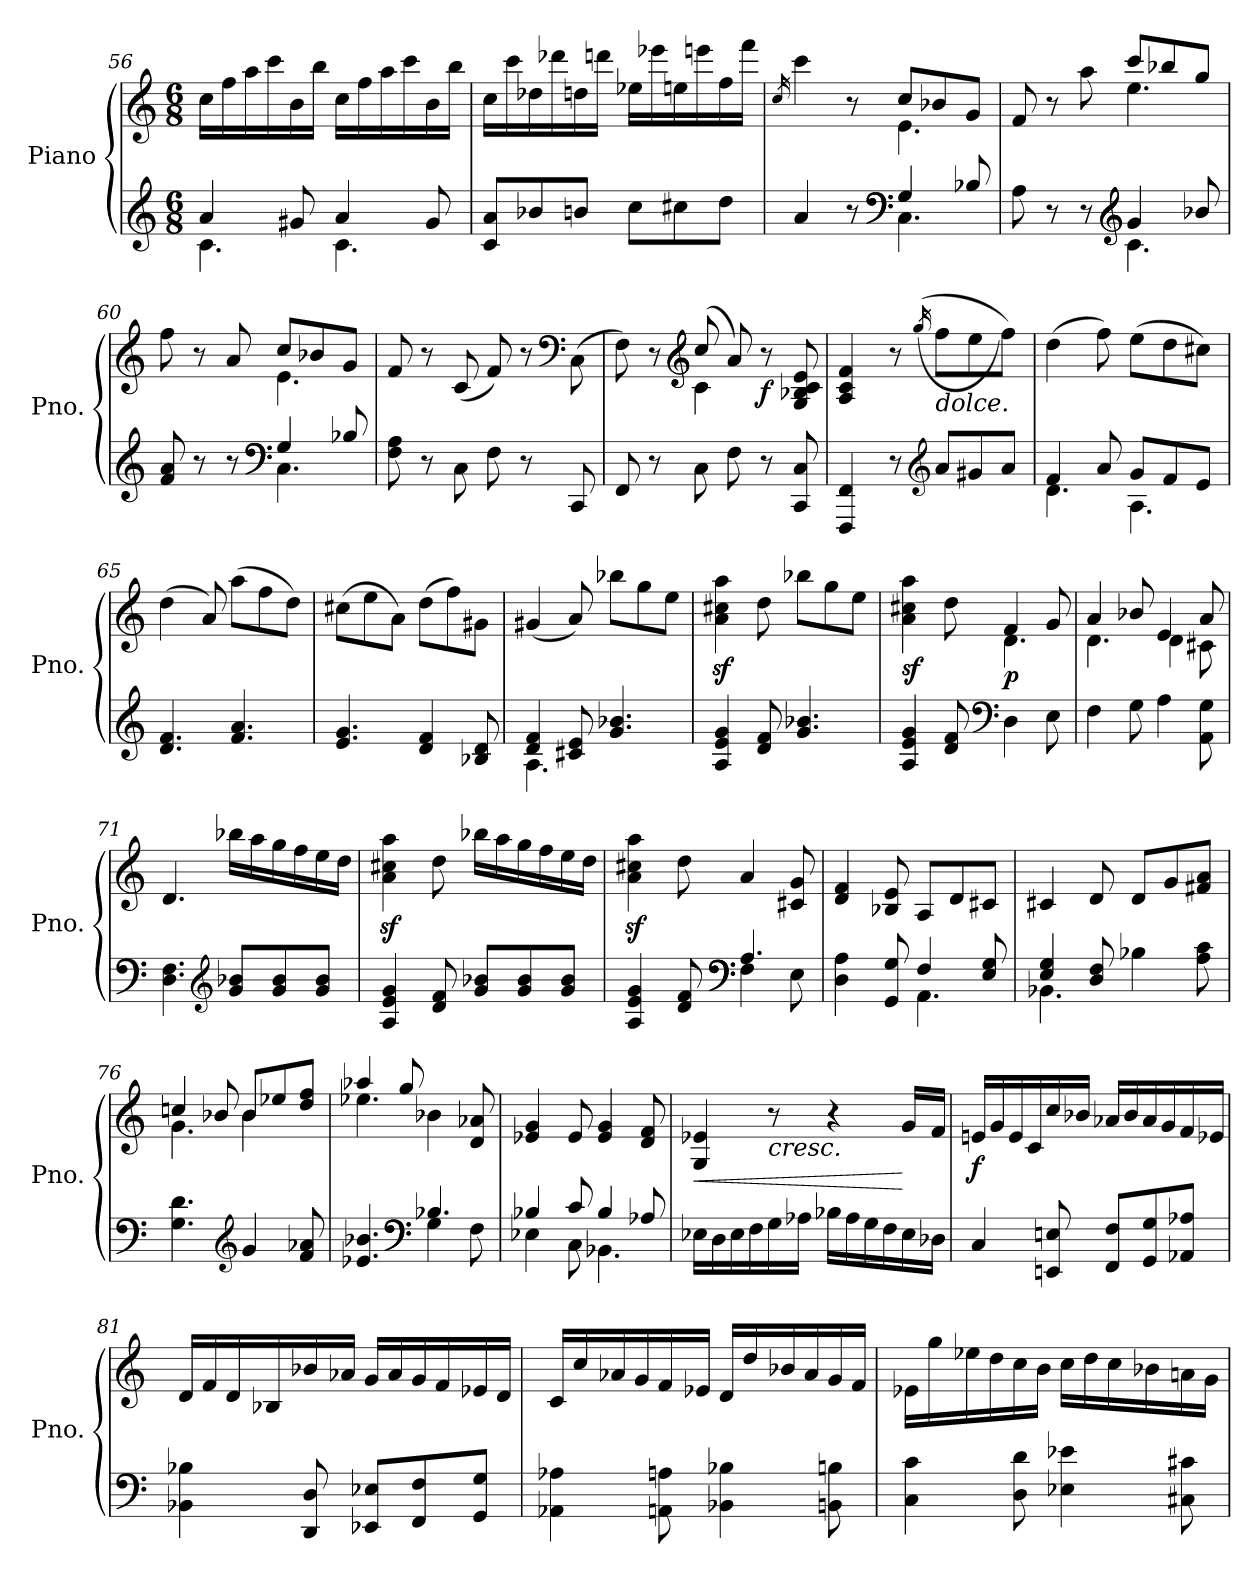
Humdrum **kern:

**kern	**kern	**dynam
*part1	*part1	*part1
*staff2	*staff1	*staff1/2
*I"Piano	*	*
*I'Pno.	*	*
*clefG2	*clefG2	*
*k[]	*k[]	*
*M6/8	*M6/8	*
=56	=56	=56
*^	*	*
4a/	4.c\	16cc\LL	.
.	.	16ff\	.
.	.	16aa\	.
.	.	16ccc\	.
8g#X/	.	16b\	.
.	.	16bb\JJ	.
4a/	4.c\	16cc\LL	.
.	.	16ff\	.
.	.	16aa\	.
.	.	16ccc\	.
8g#/	.	16b\	.
.	.	16bb\JJ	.
*v	*v	*	*
=57	=57	=57
8c/ 8a/L	16cc\LL	.
.	16ccc\	.
8b-X/	16dd-X\	.
.	16ddd-X\	.
8bn/J	16ddn\	.
.	16dddn\JJ	.
8cc\L	16ee-X\LL	.
.	16eee-X\	.
8cc#X\	16een\	.
.	16eeen\	.
8dd\J	16ff\	.
.	16fff\JJ	.
!!LO:LB:g=z
=58	=58	=58
.	16qcc/	.
*^	*^	*
4a/	4.ryy	4ccc\	4.ryy	.
8r	.	8r	.	.
*clefF4	*	*	*	*
4G/	4.C\	8cc/L	4.e\	.
.	.	8b-X/	.	.
8B-X/	.	8g/J	.	.
=59	=59	=59	=59	=59
8A\	4.ryy	8f/	4.ryy	.
8r	.	8r	.	.
8r	.	8aa\	.	.
*clefG2	*	*	*	*
4g/	4.c\	8ccc/L	4.ee\	.
.	.	8bb-X/	.	.
8b-X/	.	8gg/J	.	.
=60	=60	=60	=60	=60
8f/ 8a/	4.ryy	8ff\	4.ryy	.
8r	.	8r	.	.
8r	.	8a/	.	.
*clefF4	*	*	*	*
4G/	4.C\	8cc/L	4.e\	.
.	.	8b-X/	.	.
8B-X/	.	8g/J	.	.
*v	*v	*	*	*
*	*v	*v	*
=61	=61	=61
8F\ 8A\	8f/	.
8r	8r	.
8C\	(8c/	.
8F\	8f/)	.
8r	8r	.
*	*clefF4	*
8CC/	(8C\	.
!!LO:LB:g=z
=62	=62	=62
*	*^	*
8FF/	8F\)	8ryy	.
8r	8r	8ryy	.
*	*clefG2	*	*
8C\	(8cc/	4c\	.
8F\	8a/)	.	.
!	!	!	!LO:DY:b
8r	8r	8ryy	f
8CC/ 8C/	8G/ 8B-X/ 8c/ 8e/	8ryy	.
*	*v	*v	*
=63	=63	=63
4FFF/ 4FF/	4A/ 4c/ 4f/	.
8r	8r	.
*clefG2	*	*
.	((16qgg/	.
!	!LO:TX:b:i:t=dolce.	!
8a/L	8ff\L	.
8g#X/	8ee\	.
8a/J	8ff\J))	.
=64	=64	=64
*^	*	*
4f/	4.d\	(4dd\	.
8a/	.	8ff\)	.
8g/L	4.A\	(8ee\L	.
8f/	.	8dd\	.
8e/J	.	8cc#X\J)	.
*v	*v	*	*
=65	=65	=65
4.d/ 4.f/	(4dd\	.
.	8a/)	.
4.f/ 4.a/	(8aa\L	.
.	8ff\	.
.	8dd\J)	.
=66	=66	=66
4.e/ 4.g/	(8cc#X\L	.
.	8ee\	.
.	8a\J)	.
4d/ 4f/	(8dd\L	.
.	8ff\)	.
8B-X/ 8d/	8g#X\J	.
!!LO:LB:g=z
=67	=67	=67
*^	*	*
4d/ 4f/	4.A\	(4g#X/	.
8c#X/ 8e/	.	8a/)	.
4.g/ 4.b-X/	4.ryy	8bb-X\L	.
.	.	8gg\	.
.	.	8ee\J	.
*v	*v	*	*
=68	=68	=68
4A/ 4e/ 4g/	4a\z< 4cc#X\z< 4aa\z<	.
8d/ 8f/	8dd\	.
4.g/ 4.b-X/	8bb-X\L	.
.	8gg\	.
.	8ee\J	.
!!LO:PB:g=z
=69	=69	=69
*	*^	*
!	!	!	!LO:DY:b
4A/ 4e/ 4g/	4a\ 4cc#X\ 4aa\	4.ryy	sf
8d/ 8f/	8dd\	.	.
*clefF4	*	*	*
!	!	!	!LO:DY:b
4D\	4f/	4.d\	p
8E\	8g/	.	.
=70	=70	=70	=70
4F\	4a/	4.d\	.
8G\	8b-X/	.	.
4A\	4e/	4d\	.
8AA\ 8G\	8a/	8c#X\	.
*	*v	*v	*
=71	=71	=71
4.D\ 4.F\	4.d/	.
*clefG2	*	*
8g/ 8b-X/L	16bb-X\LL	.
.	16aa\	.
8g/ 8b-/	16gg\	.
.	16ff\	.
8g/ 8b-/J	16ee\	.
.	16dd\JJ	.
=72	=72	=72
4A/ 4e/ 4g/	4a\z< 4cc#X\z< 4aa\z<	.
8d/ 8f/	8dd\	.
8g/ 8b-X/L	16bb-X\LL	.
.	16aa\	.
8g/ 8b-/	16gg\	.
.	16ff\	.
8g/ 8b-/J	16ee\	.
.	16dd\JJ	.
=73	=73	=73
*^	*	*
4A/ 4e/ 4g/	4.ryy	4a\z< 4cc#X\z< 4aa\z<	.
8d/ 8f/	.	8dd\	.
*clefF4	*	*	*
4.A/	4F\	4a/	.
.	8E\	8c#X/ 8g/	.
!!LO:LB:g=z
=74	=74	=74	=74
4D\ 4A\	4ryy	4d/ 4f/	.
8GG/ 8G/	8ryy	8B-X/ 8e/	.
4F/	4.AA\	8A/L	.
.	.	8d/	.
8E/ 8G/	.	8c#X/J	.
!!LO:LB:g=z
=75	=75	=75	=75
4E/ 4G/	4.BB-X\	4c#X/	.
8D/ 8F/	.	8d/	.
4B-X\	4.ryy	8d/L	.
.	.	8g/	.
8A\ 8c\	.	8f#X/ 8a/J	.
*v	*v	*	*
=76	=76	=76
*	*^	*
4.G\ 4.d\	4ccn/	4.g\	.
.	8b-X/	.	.
*clefG2	*	*	*
4g/	8b-/L	4b-\	.
.	8ee-X/	.	.
8f/ 8a-X/	8dd/ 8ff/J	8ryy	.
=77	=77	=77	=77
*^	*	*	*
4.e-X/ 4.b-X/	4.ryy	4aa-X/	4.ee-X\	.
.	.	8gg/	.	.
*clefF4	*	*	*	*
4.B-X/	4G\	4b-X\	4.ryy	.
.	8F\	8d/ 8a-X/	.	.
*	*	*v	*v	*
=78	=78	=78	=78
4B-X/	4E-X\	4e-X/ 4g/	.
8c/	8C\	8e-/	.
4B-/	4.BB-X\	4e-/ 4g/	.
8A-X/	.	8d/ 8f/	.
*v	*v	*	*
=79	=79	=79
!	!	!LO:HP:b
16E-X\LL	4G/ 4e-X/	<
16D\	.	.
16E-\	.	.
16F\	.	.
!	!LO:TX:b:i:t=cresc.	!
16G\	8r	.
16A-X\JJ	.	.
16B-X\LL	4r	.
16A-\	.	.
16G\	.	.
16F\	.	.
16E-\	16g/LL	[
16D-X\JJ	16f/JJ	.
!!LO:LB:g=z
=80	=80	=80
!	!	!LO:DY:b
4C/	16en/LL	f
.	16g/	.
.	16e/	.
.	16c/	.
8EEn/ 8En/	16cc/	.
.	16b-X/JJ	.
8FF/ 8F/L	16a-X/LL	.
.	16b-/	.
8GG/ 8G/	16a-/	.
.	16g/	.
8AA-X/ 8A-X/J	16f/	.
.	16e-X/JJ	.
=81	=81	=81
4BB-X\ 4B-X\	16d/LL	.
.	16f/	.
.	16d/	.
.	16B-X/	.
8DD/ 8D/	16b-X/	.
.	16a-X/JJ	.
8EE-X/ 8E-X/L	16g/LL	.
.	16a-/	.
8FF/ 8F/	16g/	.
.	16f/	.
8GG/ 8G/J	16e-X/	.
.	16d/JJ	.
=82	=82	=82
4AA-X\ 4A-X\	16c/LL	.
.	16cc/	.
.	16a-X/	.
.	16g/	.
8AAn\ 8An\	16f/	.
.	16e-X/JJ	.
4BB-X\ 4B-X\	16d/LL	.
.	16dd/	.
.	16b-X/	.
.	16a-/	.
8BBn\ 8Bn\	16g/	.
.	16f/JJ	.
!!LO:LB:g=z
=83	=83	=83
4C\ 4c\	16e-X\LL	.
.	16gg\	.
.	16ee-X\	.
.	16dd\	.
8D\ 8d\	16cc\	.
.	16b\JJ	.
4E-X\ 4e-X\	16cc\LL	.
.	16dd\	.
.	16cc\	.
.	16b-X\	.
8C#X\ 8c#X\	16an\	.
.	16g\JJ	.
=	=	=
*-	*-	*-
